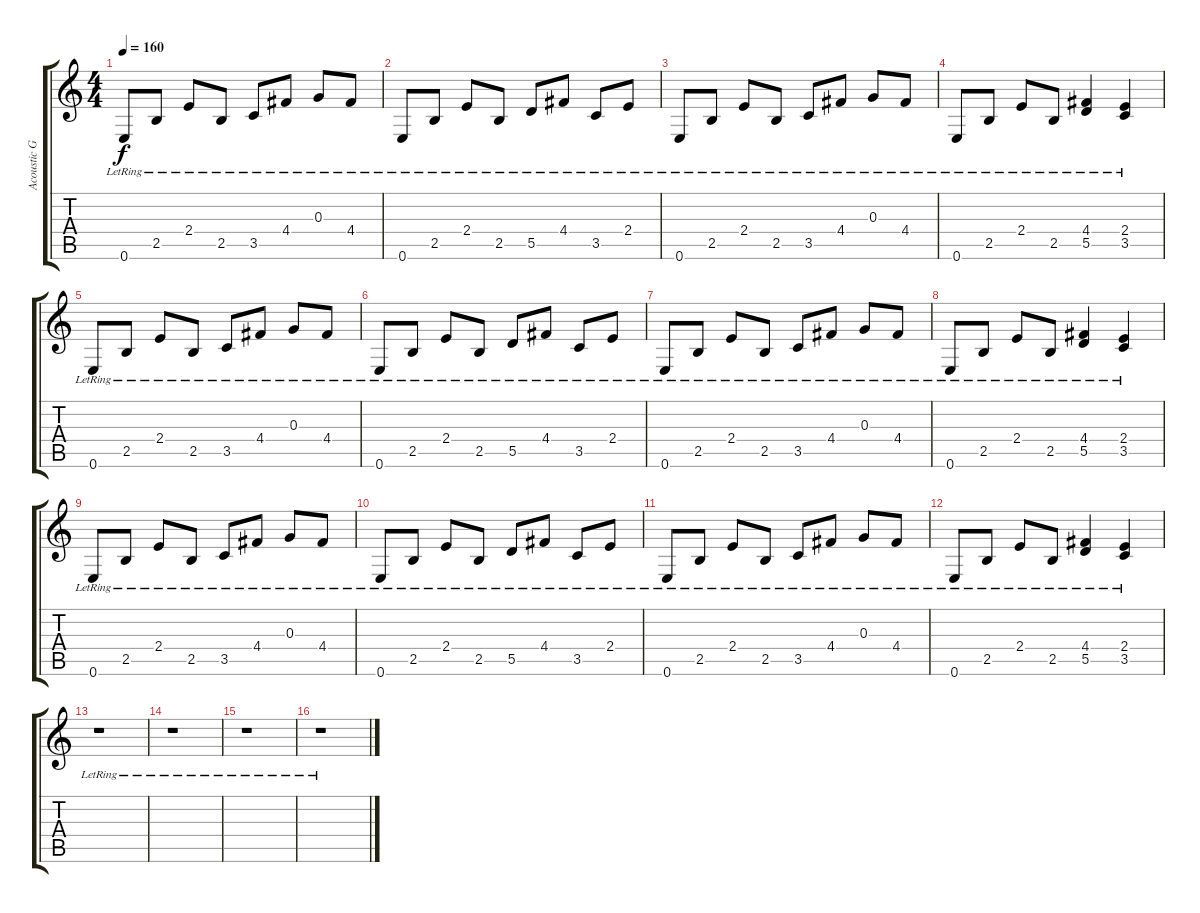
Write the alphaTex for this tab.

\track ("Acoustic Guitar" "Acoustic G") {instrument acousticguitarnylon}
\staff {score tabs}
\tuning (E4 B3 G3 D3 A2 E2) {hide}
\ts (4 4)
\tempo 160
\clef g2
\ks c
0.6{lr}.8{dy f} 2.5{lr}.8 2.4{lr}.8 2.5{lr}.8 3.5{lr}.8 4.4{lr}.8 0.3{lr}.8 4.4{lr}.8 |
0.6{lr}.8 2.5{lr}.8 2.4{lr}.8 2.5{lr}.8 5.5{lr}.8 4.4{lr}.8 3.5{lr}.8 2.4{lr}.8 |
0.6{lr}.8 2.5{lr}.8 2.4{lr}.8 2.5{lr}.8 3.5{lr}.8 4.4{lr}.8 0.3{lr}.8 4.4{lr}.8 |
0.6{lr}.8 2.5{lr}.8 2.4{lr}.8 2.5{lr}.8 (4.4 5.5{lr}).4 (2.4 3.5{lr}).4 |
0.6{lr}.8 2.5{lr}.8 2.4{lr}.8 2.5{lr}.8 3.5{lr}.8 4.4{lr}.8 0.3{lr}.8 4.4{lr}.8 |
0.6{lr}.8 2.5{lr}.8 2.4{lr}.8 2.5{lr}.8 5.5{lr}.8 4.4{lr}.8 3.5{lr}.8 2.4{lr}.8 |
0.6{lr}.8 2.5{lr}.8 2.4{lr}.8 2.5{lr}.8 3.5{lr}.8 4.4{lr}.8 0.3{lr}.8 4.4{lr}.8 |
0.6{lr}.8 2.5{lr}.8 2.4{lr}.8 2.5{lr}.8 (4.4 5.5{lr}).4 (2.4 3.5{lr}).4 |
0.6{lr}.8 2.5{lr}.8 2.4{lr}.8 2.5{lr}.8 3.5{lr}.8 4.4{lr}.8 0.3{lr}.8 4.4{lr}.8 |
0.6{lr}.8 2.5{lr}.8 2.4{lr}.8 2.5{lr}.8 5.5{lr}.8 4.4{lr}.8 3.5{lr}.8 2.4{lr}.8 |
0.6{lr}.8 2.5{lr}.8 2.4{lr}.8 2.5{lr}.8 3.5{lr}.8 4.4{lr}.8 0.3{lr}.8 4.4{lr}.8 |
0.6{lr}.8 2.5{lr}.8 2.4{lr}.8 2.5{lr}.8 (4.4 5.5{lr}).4 (2.4 3.5{lr}).4 |
r.1 |
r.1 |
r.1 |
r.1
